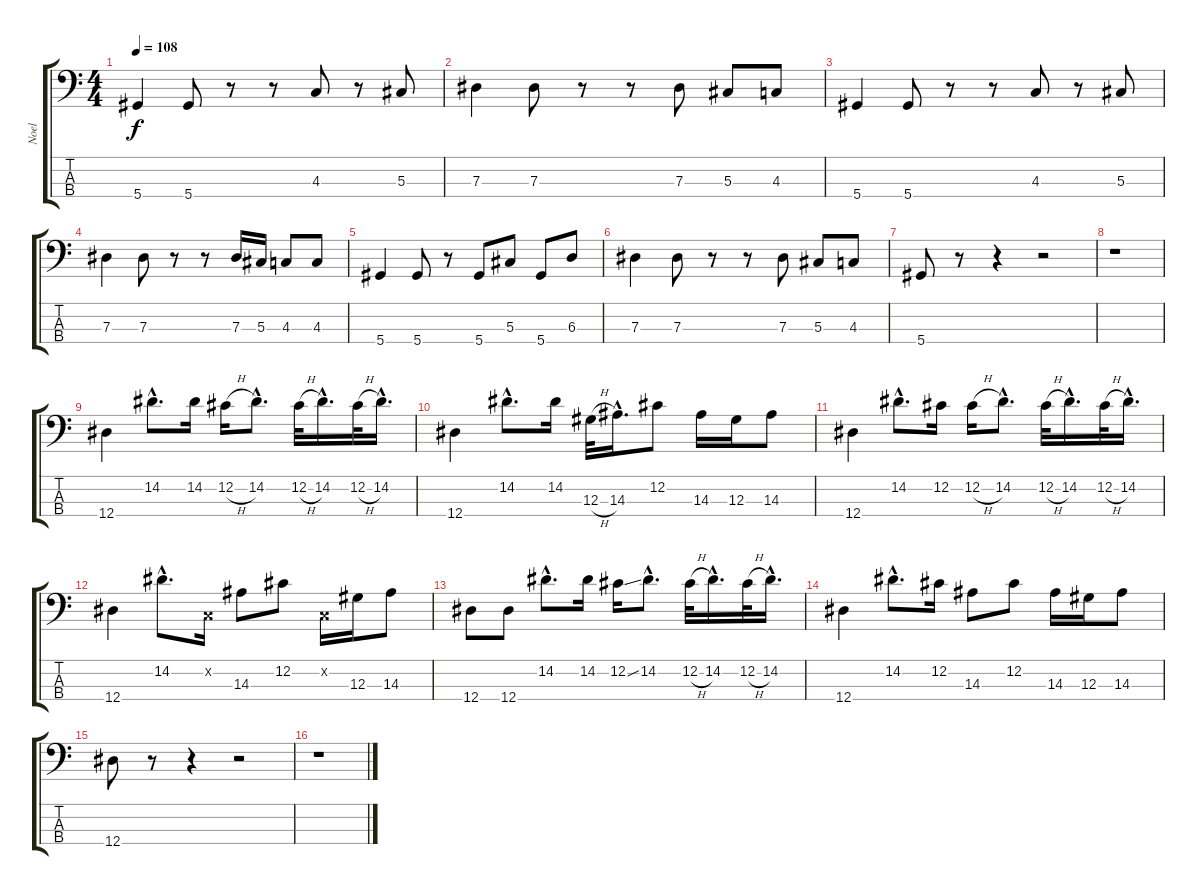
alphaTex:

\track ("Noel" "Noel") {instrument electricbassfinger}
\staff {score tabs}
\tuning (Gb2 Db2 Ab1 Eb1) {hide}
\ts (4 4)
\tempo 108
\clef f4
\ks c
5.4.4{dy f} 5.4.8 r.8 r.8 4.3.8 r.8 5.3.8 |
7.3.4 7.3.8 r.8 r.8 7.3.8 5.3.8 4.3.8 |
5.4.4 5.4.8 r.8 r.8 4.3.8 r.8 5.3.8 |
7.3.4 7.3.8 r.8 r.8 7.3.16 5.3.16 4.3.8 4.3.8 |
5.4.4 5.4.8 r.8 5.4.8 5.3.8 5.4.8 6.3.8 |
7.3.4 7.3.8 r.8 r.8 7.3.8 5.3.8 4.3.8 |
5.4.8 r.8 r.4 r.2 |
r.1 |
12.4.4 14.2{hac}.8{d} 14.2.16 12.2{h}.16 14.2{hac}.8{d} 12.2{h}.32 14.2{hac}.16{d} 12.2{h}.32 14.2{hac}.16{d} |
12.4.4 14.2{hac}.8{d} 14.2.16 12.3{h}.32 14.3{hac}.16{d} 12.2.8 14.3.16 12.3.16 14.3.8 |
12.4.4 14.2{hac}.8{d} 12.2.16 12.2{h}.16 14.2{hac}.8{d} 12.2{h}.32 14.2{hac}.16{d} 12.2{h}.32 14.2{hac}.16{d} |
12.4.4 14.2{hac}.8{d} -1.2{x}.16 14.3.8 12.2.8 -1.2{x}.16 12.3.16 14.3.8 |
12.4.8 12.4.8 14.2{hac}.8{d} 14.2.16 12.2{ss}.16 14.2{hac}.8{d} 12.2{h}.32 14.2{hac}.16{d} 12.2{h}.32 14.2{hac}.16{d} |
12.4.4 14.2{hac}.8{d} 12.2.16 14.3.8 12.2.8 14.3.16 12.3.16 14.3.8 |
12.4.8 r.8 r.4 r.2 |
r.1
